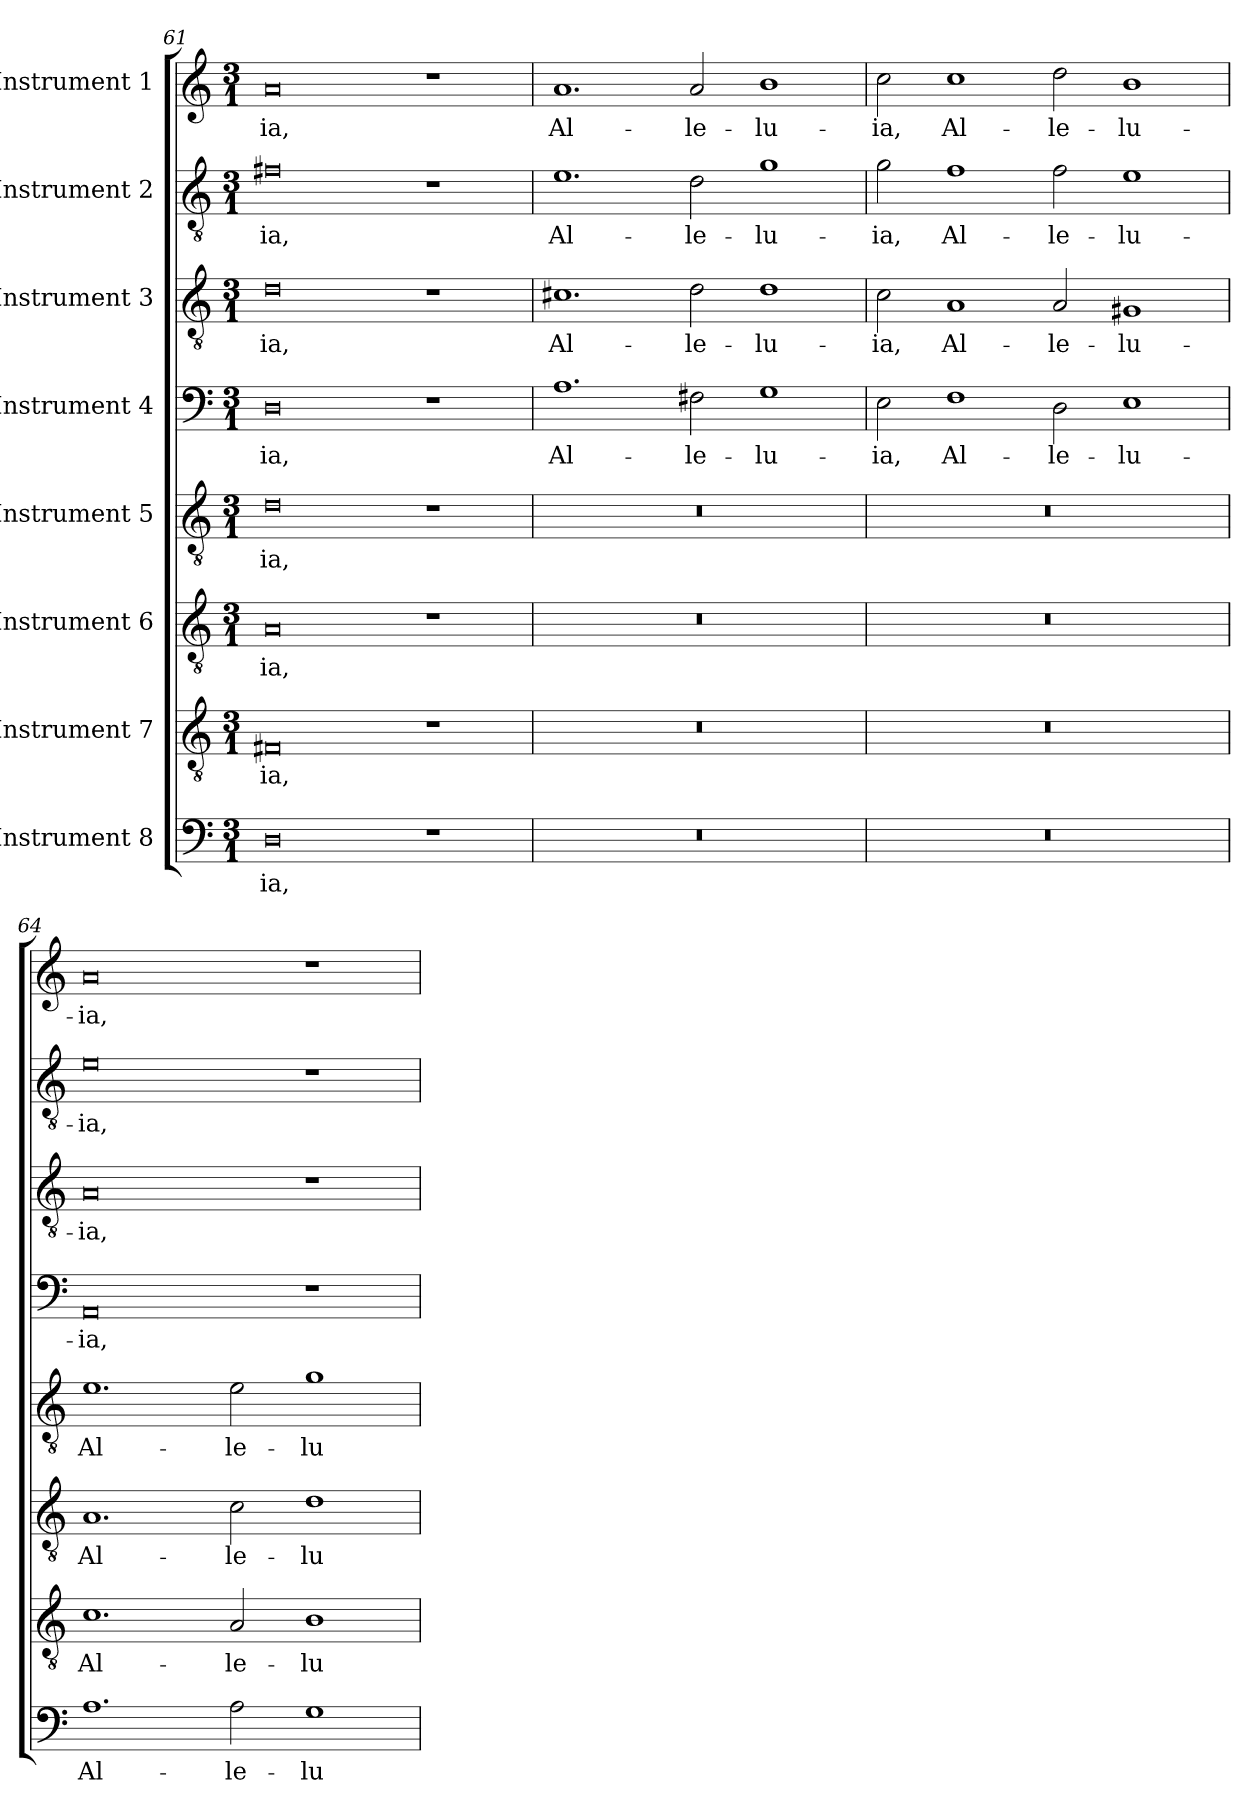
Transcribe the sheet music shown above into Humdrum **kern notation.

**kern	**text	**kern	**text	**kern	**text	**kern	**text	**kern	**text	**kern	**text	**kern	**text	**kern	**text
*part8	*part8	*part7	*part7	*part6	*part6	*part5	*part5	*part4	*part4	*part3	*part3	*part2	*part2	*part1	*part1
*staff8	*staff8	*staff7	*staff7	*staff6	*staff6	*staff5	*staff5	*staff4	*staff4	*staff3	*staff3	*staff2	*staff2	*staff1	*staff1
*I"Instrument 8	*	*I"Instrument 7	*	*I"Instrument 6	*	*I"Instrument 5	*	*I"Instrument 4	*	*I"Instrument 3	*	*I"Instrument 2	*	*I"Instrument 1	*
*clefF4	*	*clefGv2	*	*clefGv2	*	*clefGv2	*	*clefF4	*	*clefGv2	*	*clefGv2	*	*clefG2	*
*k[]	*	*k[]	*	*k[]	*	*k[]	*	*k[]	*	*k[]	*	*k[]	*	*k[]	*
*C:	*	*C:	*	*C:	*	*C:	*	*C:	*	*C:	*	*C:	*	*C:	*
*M3/1	*	*M3/1	*	*M3/1	*	*M3/1	*	*M3/1	*	*M3/1	*	*M3/1	*	*M3/1	*
=61	=61	=61	=61	=61	=61	=61	=61	=61	=61	=61	=61	=61	=61	=61	=61
!	!LO:LY:b:cj	!	!LO:LY:b:cj	!	!LO:LY:b:cj	!	!LO:LY:b:cj	!	!LO:LY:b:cj	!	!LO:LY:b:cj	!	!LO:LY:b:cj	!	!LO:LY:b:cj
0D	-ia,	0F#X	-ia,	0A	-ia,	0d	-ia,	0D	-ia,	0d	-ia,	0f#X	-ia,	0a	-ia,
1r	.	1r	.	1r	.	1r	.	1r	.	1r	.	1r	.	1r	.
=62	=62	=62	=62	=62	=62	=62	=62	=62	=62	=62	=62	=62	=62	=62	=62
!	!	!	!	!	!	!	!	!	!LO:LY:b:cj	!	!LO:LY:b:cj	!	!LO:LY:b:cj	!	!LO:LY:b:cj
0.r	.	0.r	.	0.r	.	0.r	.	1.A	Al-	1.c#X	Al-	1.e	Al-	1.a	Al-
!	!	!	!	!	!	!	!	!	!LO:LY:b:cj	!	!LO:LY:b:cj	!	!LO:LY:b:cj	!	!LO:LY:b:cj
.	.	.	.	.	.	.	.	2F#X\	-le-	2d\	-le-	2d\	-le-	2a/	-le-
!	!	!	!	!	!	!	!	!	!LO:LY:b:cj	!	!LO:LY:b:cj	!	!LO:LY:b:cj	!	!LO:LY:b:cj
.	.	.	.	.	.	.	.	1G	-lu-	1d	-lu-	1g	-lu-	1b	-lu-
=63	=63	=63	=63	=63	=63	=63	=63	=63	=63	=63	=63	=63	=63	=63	=63
!	!	!	!	!	!	!	!	!	!LO:LY:b:cj	!	!LO:LY:b:cj	!	!LO:LY:b:cj	!	!LO:LY:b:cj
0.r	.	0.r	.	0.r	.	0.r	.	2E\	-ia,	2c\	-ia,	2g\	-ia,	2cc\	-ia,
!	!	!	!	!	!	!	!	!	!LO:LY:b:cj	!	!LO:LY:b:cj	!	!LO:LY:b:cj	!	!LO:LY:b:cj
.	.	.	.	.	.	.	.	1F	Al-	1A	Al-	1f	Al-	1cc	Al-
!	!	!	!	!	!	!	!	!	!LO:LY:b:cj	!	!LO:LY:b:cj	!	!LO:LY:b:cj	!	!LO:LY:b:cj
.	.	.	.	.	.	.	.	2D\	-le-	2A/	-le-	2f\	-le-	2dd\	-le-
!	!	!	!	!	!	!	!	!	!LO:LY:b:cj	!	!LO:LY:b:cj	!	!LO:LY:b:cj	!	!LO:LY:b:cj
.	.	.	.	.	.	.	.	1E	-lu-	1G#X	-lu-	1e	-lu-	1b	-lu-
!!LO:PB:g=z
=64	=64	=64	=64	=64	=64	=64	=64	=64	=64	=64	=64	=64	=64	=64	=64
!	!LO:LY:b:cj	!	!LO:LY:b:cj	!	!LO:LY:b:cj	!	!LO:LY:b:cj	!	!LO:LY:b:cj	!	!LO:LY:b:cj	!	!LO:LY:b:cj	!	!LO:LY:b:cj
1.A	Al-	1.c	Al-	1.A	Al-	1.e	Al-	0AA	-ia,	0A	-ia,	0e	-ia,	0a	-ia,
!	!LO:LY:b:cj	!	!LO:LY:b:cj	!	!LO:LY:b:cj	!	!LO:LY:b:cj	!	!	!	!	!	!	!	!
2A\	-le-	2A/	-le-	2c\	-le-	2e\	-le-	.	.	.	.	.	.	.	.
!	!LO:LY:b:cj	!	!LO:LY:b:cj	!	!LO:LY:b:cj	!	!LO:LY:b:cj	!	!	!	!	!	!	!	!
1G	-lu-	1B	-lu-	1d	-lu-	1g	-lu-	1r	.	1r	.	1r	.	1r	.
=	=	=	=	=	=	=	=	=	=	=	=	=	=	=	=
*-	*-	*-	*-	*-	*-	*-	*-	*-	*-	*-	*-	*-	*-	*-	*-
